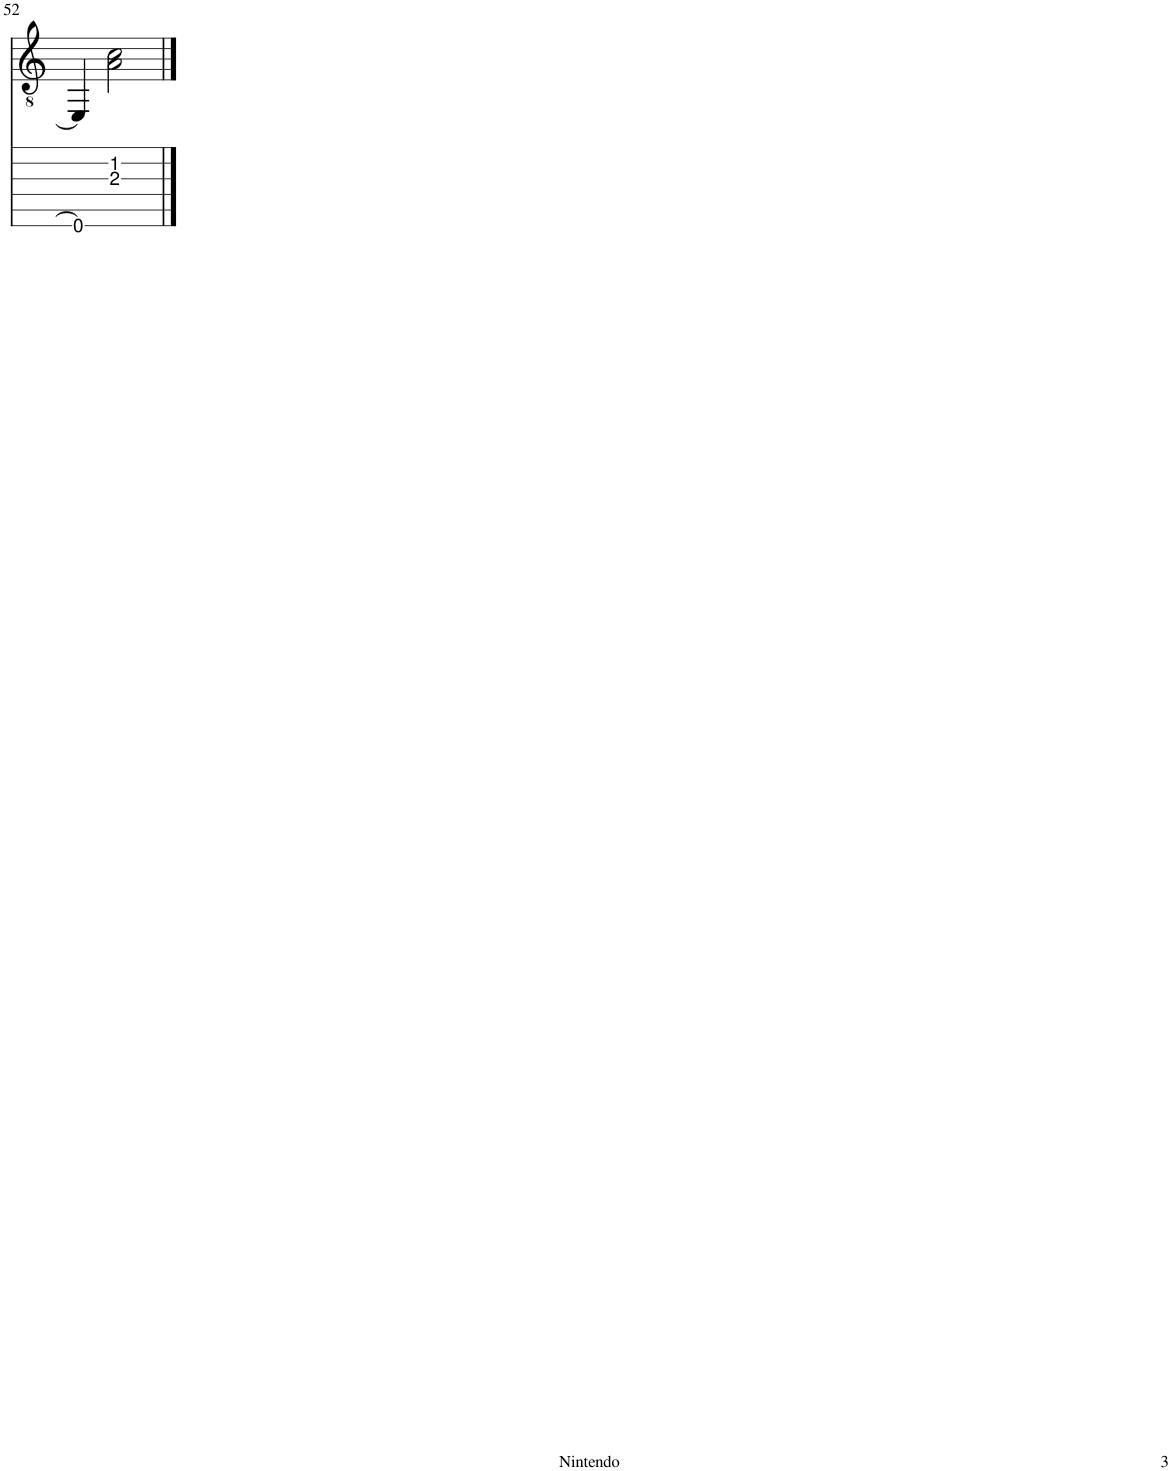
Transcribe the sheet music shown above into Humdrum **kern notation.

**kern	**kern
*part1	*part1
*staff2	*staff1
*I"Guitar	*
*I'Guit.	*
!!LO:PB:g=z
*	*clefGv2
*k[]	*k[]
*M3/4	*M3/4
=52	=52
4EE]	4EE/]
2A 2c	2A\ 2c\
==	==
*-	*-
